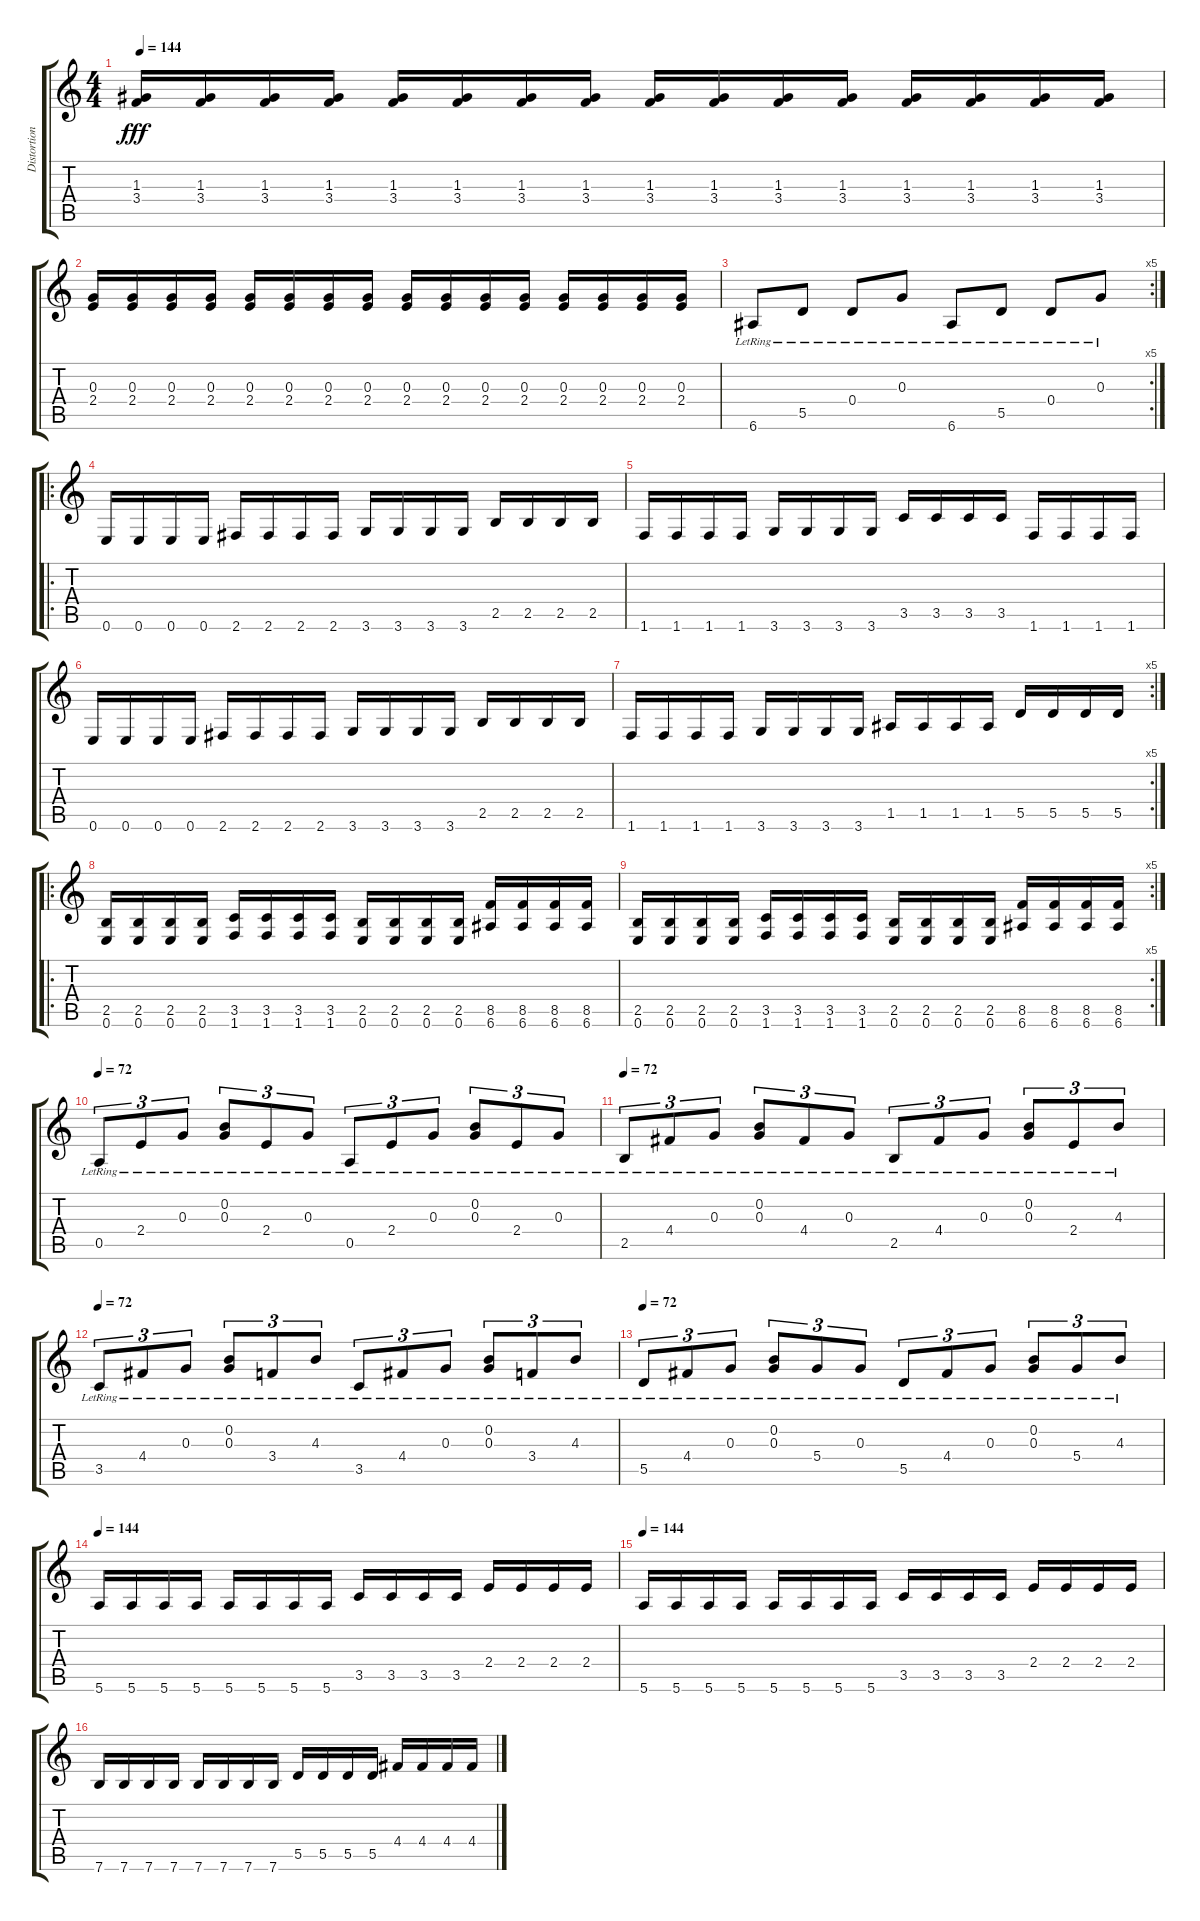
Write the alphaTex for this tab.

\track ("Distortion Guitar -Ihsahn" "Distortion") {instrument distortionguitar}
\staff {score tabs}
\tuning (E4 B3 G3 D3 A2 E2) {hide}
\ts (4 4)
\tempo 144
\clef g2
\ks c
(1.3 3.4).16{dy fff} (1.3 3.4).16 (1.3 3.4).16 (1.3 3.4).16 (1.3 3.4).16 (1.3 3.4).16 (1.3 3.4).16 (1.3 3.4).16 (1.3 3.4).16 (1.3 3.4).16 (1.3 3.4).16 (1.3 3.4).16 (1.3 3.4).16 (1.3 3.4).16 (1.3 3.4).16 (1.3 3.4).16 |
(0.3 2.4).16{balance 4} (0.3 2.4).16 (0.3 2.4).16 (0.3 2.4).16 (0.3 2.4).16 (0.3 2.4).16 (0.3 2.4).16 (0.3 2.4).16 (0.3 2.4).16 (0.3 2.4).16 (0.3 2.4).16 (0.3 2.4).16 (0.3 2.4).16 (0.3 2.4).16 (0.3 2.4).16 (0.3 2.4).16 |
\rc 5
6.6{lr}.8 5.5{lr}.8 0.4{lr}.8 0.3{lr}.8 6.6{lr}.8 5.5{lr}.8 0.4{lr}.8 0.3{lr}.8 |
\ro
0.6.16 0.6.16 0.6.16 0.6.16 2.6.16 2.6.16 2.6.16 2.6.16 3.6.16 3.6.16 3.6.16 3.6.16 2.5.16 2.5.16 2.5.16 2.5.16 |
1.6.16 1.6.16 1.6.16 1.6.16 3.6.16 3.6.16 3.6.16 3.6.16 3.5.16 3.5.16 3.5.16 3.5.16 1.6.16 1.6.16 1.6.16 1.6.16 |
0.6.16 0.6.16 0.6.16 0.6.16 2.6.16 2.6.16 2.6.16 2.6.16 3.6.16 3.6.16 3.6.16 3.6.16 2.5.16 2.5.16 2.5.16 2.5.16 |
\rc 5
1.6.16 1.6.16 1.6.16 1.6.16 3.6.16 3.6.16 3.6.16 3.6.16 1.5.16 1.5.16 1.5.16 1.5.16 5.5.16 5.5.16 5.5.16 5.5.16 |
\ro
(2.5 0.6).16 (2.5 0.6).16 (2.5 0.6).16 (2.5 0.6).16 (3.5 1.6).16 (3.5 1.6).16 (3.5 1.6).16 (3.5 1.6).16 (2.5 0.6).16 (2.5 0.6).16 (2.5 0.6).16 (2.5 0.6).16 (8.5 6.6).16 (8.5 6.6).16 (8.5 6.6).16 (8.5 6.6).16 |
\rc 5
(2.5 0.6).16 (2.5 0.6).16 (2.5 0.6).16 (2.5 0.6).16 (3.5 1.6).16 (3.5 1.6).16 (3.5 1.6).16 (3.5 1.6).16 (2.5 0.6).16 (2.5 0.6).16 (2.5 0.6).16 (2.5 0.6).16 (8.5 6.6).16 (8.5 6.6).16 (8.5 6.6).16 (8.5 6.6).16 |
\tempo 72
0.5{lr}.8{tu (3 2)} 2.4{lr}.8{tu (3 2)} 0.3{lr}.8{tu (3 2)} (0.2{lr} 0.3{lr}).8{tu (3 2)} 2.4{lr}.8{tu (3 2)} 0.3{lr}.8{tu (3 2)} 0.5{lr}.8{tu (3 2)} 2.4{lr}.8{tu (3 2)} 0.3{lr}.8{tu (3 2)} (0.2{lr} 0.3{lr}).8{tu (3 2)} 2.4{lr}.8{tu (3 2)} 0.3{lr}.8{tu (3 2)} |
\tempo 72
2.5{lr}.8{tu (3 2)} 4.4{lr}.8{tu (3 2)} 0.3{lr}.8{tu (3 2)} (0.2{lr} 0.3{lr}).8{tu (3 2)} 4.4{lr}.8{tu (3 2)} 0.3{lr}.8{tu (3 2)} 2.5{lr}.8{tu (3 2)} 4.4{lr}.8{tu (3 2)} 0.3{lr}.8{tu (3 2)} (0.2{lr} 0.3{lr}).8{tu (3 2)} 2.4{lr}.8{tu (3 2)} 4.3{lr}.8{tu (3 2)} |
\tempo 72
3.5{lr}.8{tu (3 2)} 4.4{lr}.8{tu (3 2)} 0.3{lr}.8{tu (3 2)} (0.2{lr} 0.3{lr}).8{tu (3 2)} 3.4{lr}.8{tu (3 2)} 4.3{lr}.8{tu (3 2)} 3.5{lr}.8{tu (3 2)} 4.4{lr}.8{tu (3 2)} 0.3{lr}.8{tu (3 2)} (0.2{lr} 0.3{lr}).8{tu (3 2)} 3.4{lr}.8{tu (3 2)} 4.3{lr}.8{tu (3 2)} |
\tempo 72
5.5{lr}.8{tu (3 2)} 4.4{lr}.8{tu (3 2)} 0.3{lr}.8{tu (3 2)} (0.2{lr} 0.3{lr}).8{tu (3 2)} 5.4{lr}.8{tu (3 2)} 0.3{lr}.8{tu (3 2)} 5.5{lr}.8{tu (3 2)} 4.4{lr}.8{tu (3 2)} 0.3{lr}.8{tu (3 2)} (0.2{lr} 0.3{lr}).8{tu (3 2)} 5.4{lr}.8{tu (3 2)} 4.3{lr}.8{tu (3 2)} |
\tempo 144
5.6.16 5.6.16 5.6.16 5.6.16 5.6.16 5.6.16 5.6.16 5.6.16 3.5.16 3.5.16 3.5.16 3.5.16 2.4.16 2.4.16 2.4.16 2.4.16 |
\tempo 144
5.6.16 5.6.16 5.6.16 5.6.16 5.6.16 5.6.16 5.6.16 5.6.16 3.5.16 3.5.16 3.5.16 3.5.16 2.4.16 2.4.16 2.4.16 2.4.16 |
7.6.16 7.6.16 7.6.16 7.6.16 7.6.16 7.6.16 7.6.16 7.6.16 5.5.16 5.5.16 5.5.16 5.5.16 4.4.16 4.4.16 4.4.16 4.4.16
